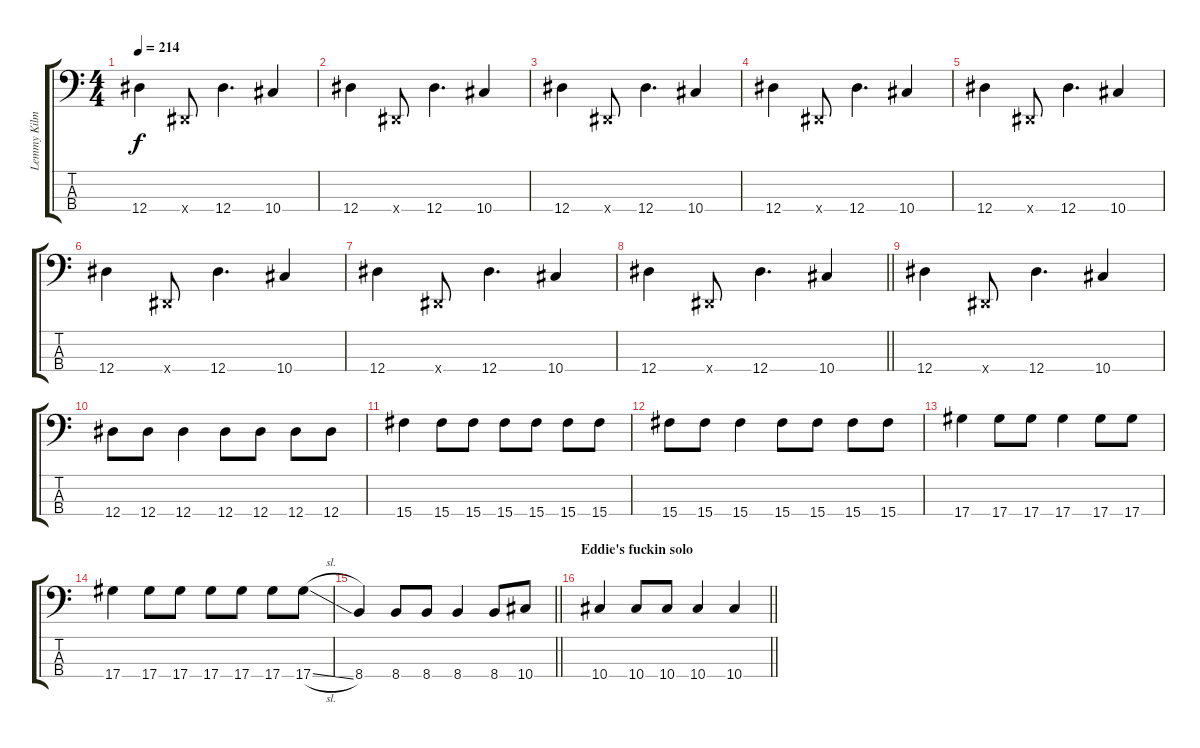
\track ("Lemmy Kilmister" "Lemmy Kilm") {instrument electricbassfinger}
\staff {score tabs}
\tuning (Gb2 Db2 Ab1 Eb1) {hide}
\ts (4 4)
\tempo 214
\clef f4
\ks c
12.4.4{dy f} 0.4{x}.8 12.4.4{d} 10.4.4 |
12.4.4 0.4{x}.8 12.4.4{d} 10.4.4 |
12.4.4 0.4{x}.8 12.4.4{d} 10.4.4 |
12.4.4 0.4{x}.8 12.4.4{d} 10.4.4 |
12.4.4 0.4{x}.8 12.4.4{d} 10.4.4 |
12.4.4 0.4{x}.8 12.4.4{d} 10.4.4 |
12.4.4 0.4{x}.8 12.4.4{d} 10.4.4 |
\barLineRight lightlight
12.4.4 0.4{x}.8 12.4.4{d} 10.4.4 |
12.4.4 0.4{x}.8 12.4.4{d} 10.4.4 |
12.4.8 12.4.8 12.4.4 12.4.8 12.4.8 12.4.8 12.4.8 |
15.4.4 15.4.8 15.4.8 15.4.8 15.4.8 15.4.8 15.4.8 |
15.4.8 15.4.8 15.4.4 15.4.8 15.4.8 15.4.8 15.4.8 |
17.4.4 17.4.8 17.4.8 17.4.4 17.4.8 17.4.8 |
17.4.4 17.4.8 17.4.8 17.4.8 17.4.8 17.4.8 17.4{sl}.8 |
\barLineRight lightlight
8.4.4 8.4.8 8.4.8 8.4.4 8.4.8 10.4.8 |
\section ("" "Eddie's fuckin solo")
\barLineRight lightlight
10.4.4 10.4.8 10.4.8 10.4.4 10.4.4
